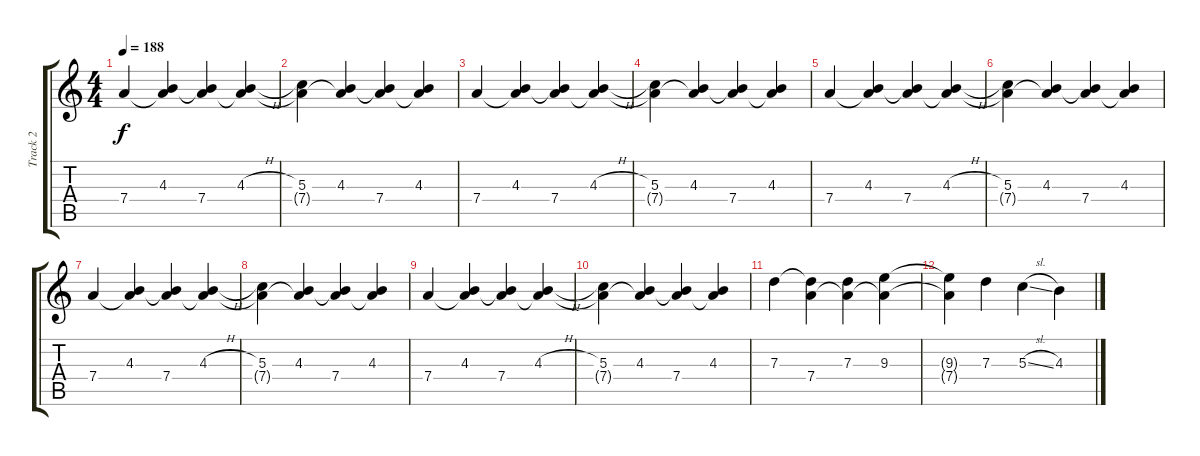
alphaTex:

\track ("Track 2" "Track 2") {instrument overdrivenguitar}
\staff {score tabs}
\tuning (E4 B3 G3 D3 A2 D2) {hide}
\ts (4 4)
\tempo 188
\clef g2
\ks c
7.4.4{dy f} (4.3 7.4{t}).4 (4.3{t} 7.4).4 (4.3{h} 7.4{t}).4 |
(5.3 7.4{t}).4 (4.3 7.4{t}).4 (4.3{t} 7.4).4 (4.3 7.4{t}).4 |
7.4.4 (4.3 7.4{t}).4 (4.3{t} 7.4).4 (4.3{h} 7.4{t}).4 |
(5.3 7.4{t}).4 (4.3 7.4{t}).4 (4.3{t} 7.4).4 (4.3 7.4{t}).4 |
7.4.4 (4.3 7.4{t}).4 (4.3{t} 7.4).4 (4.3{h} 7.4{t}).4 |
(5.3 7.4{t}).4 (4.3 7.4{t}).4 (4.3{t} 7.4).4 (4.3 7.4{t}).4 |
7.4.4 (4.3 7.4{t}).4 (4.3{t} 7.4).4 (4.3{h} 7.4{t}).4 |
(5.3 7.4{t}).4 (4.3 7.4{t}).4 (4.3{t} 7.4).4 (4.3 7.4{t}).4 |
7.4.4 (4.3 7.4{t}).4 (4.3{t} 7.4).4 (4.3{h} 7.4{t}).4 |
(5.3 7.4{t}).4 (4.3 7.4{t}).4 (4.3{t} 7.4).4 (4.3 7.4{t}).4 |
7.3.4 (7.3{t} 7.4).4 (7.3 7.4{t}).4 (9.3 7.4{t}).4 |
(9.3{t} 7.4{t}).4 7.3.4 5.3{sl}.4 4.3.4
